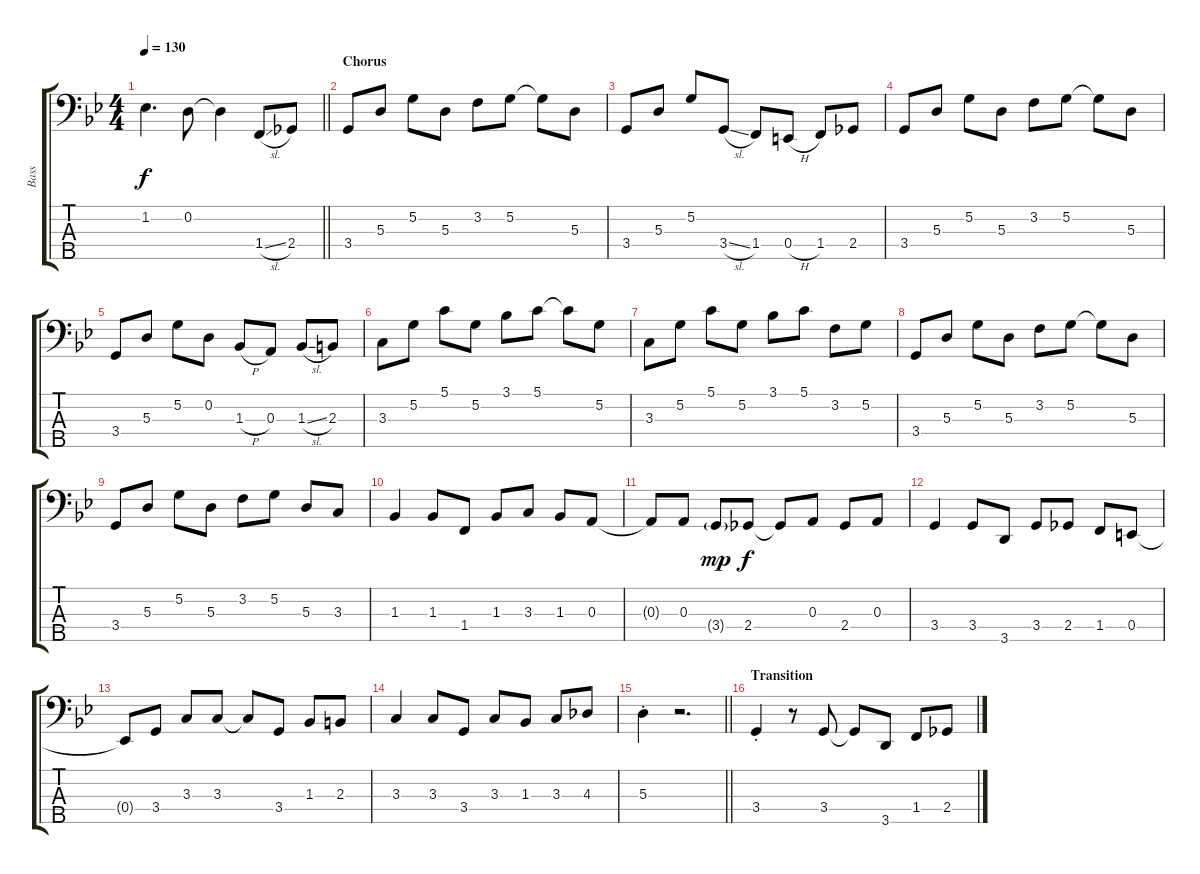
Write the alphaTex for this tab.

\track ("Bass" "Bass") {instrument electricbassfinger}
\staff {score tabs}
\tuning (G2 D2 A1 E1 B0) {hide}
\ts (4 4)
\tempo 130
\clef f4
\barLineRight lightlight
\ks bb
1.2{t}.4{d dy f} 0.2.8 0.2{t}.4 1.4{sl}.8 2.4.8 |
\section ("" "Chorus")
3.4.8 5.3.8 5.2.8 5.3.8 3.2.8 5.2.8 5.2{t}.8 5.3.8 |
3.4.8 5.3.8 5.2.8 3.4{sl}.8 1.4.8 0.4{h}.8 1.4.8 2.4.8 |
3.4.8 5.3.8 5.2.8 5.3.8 3.2.8 5.2.8 5.2{t}.8 5.3.8 |
3.4.8 5.3.8 5.2.8 0.2.8 1.3{h}.8 0.3.8 1.3{sl}.8 2.3.8 |
3.3.8 5.2.8 5.1.8 5.2.8 3.1.8 5.1.8 5.1{t}.8 5.2.8 |
3.3.8 5.2.8 5.1.8 5.2.8 3.1.8 5.1.8 3.2.8 5.2.8 |
3.4.8 5.3.8 5.2.8 5.3.8 3.2.8 5.2.8 5.2{t}.8 5.3.8 |
3.4.8 5.3.8 5.2.8 5.3.8 3.2.8 5.2.8 5.3.8 3.3.8 |
1.3.4 1.3.8 1.4.8 1.3.8 3.3.8 1.3.8 0.3.8 |
0.3{t}.8 0.3.8 3.4{g}.8{dy mp} 2.4.8{dy f} 2.4{t}.8 0.3.8 2.4.8 0.3.8 |
3.4.4 3.4.8 3.5.8 3.4.8 2.4.8 1.4.8 0.4.8 |
0.4{t}.8 3.4.8 3.3.8 3.3.8 3.3{t}.8 3.4.8 1.3.8 2.3.8 |
3.3.4 3.3.8 3.4.8 3.3.8 1.3.8 3.3.8 4.3.8 |
\barLineRight lightlight
5.3{st}.4 r.2{d} |
\section ("" "Transition")
3.4{st}.4 r.8 3.4.8 3.4{t}.8 3.5.8 1.4.8 2.4.8
